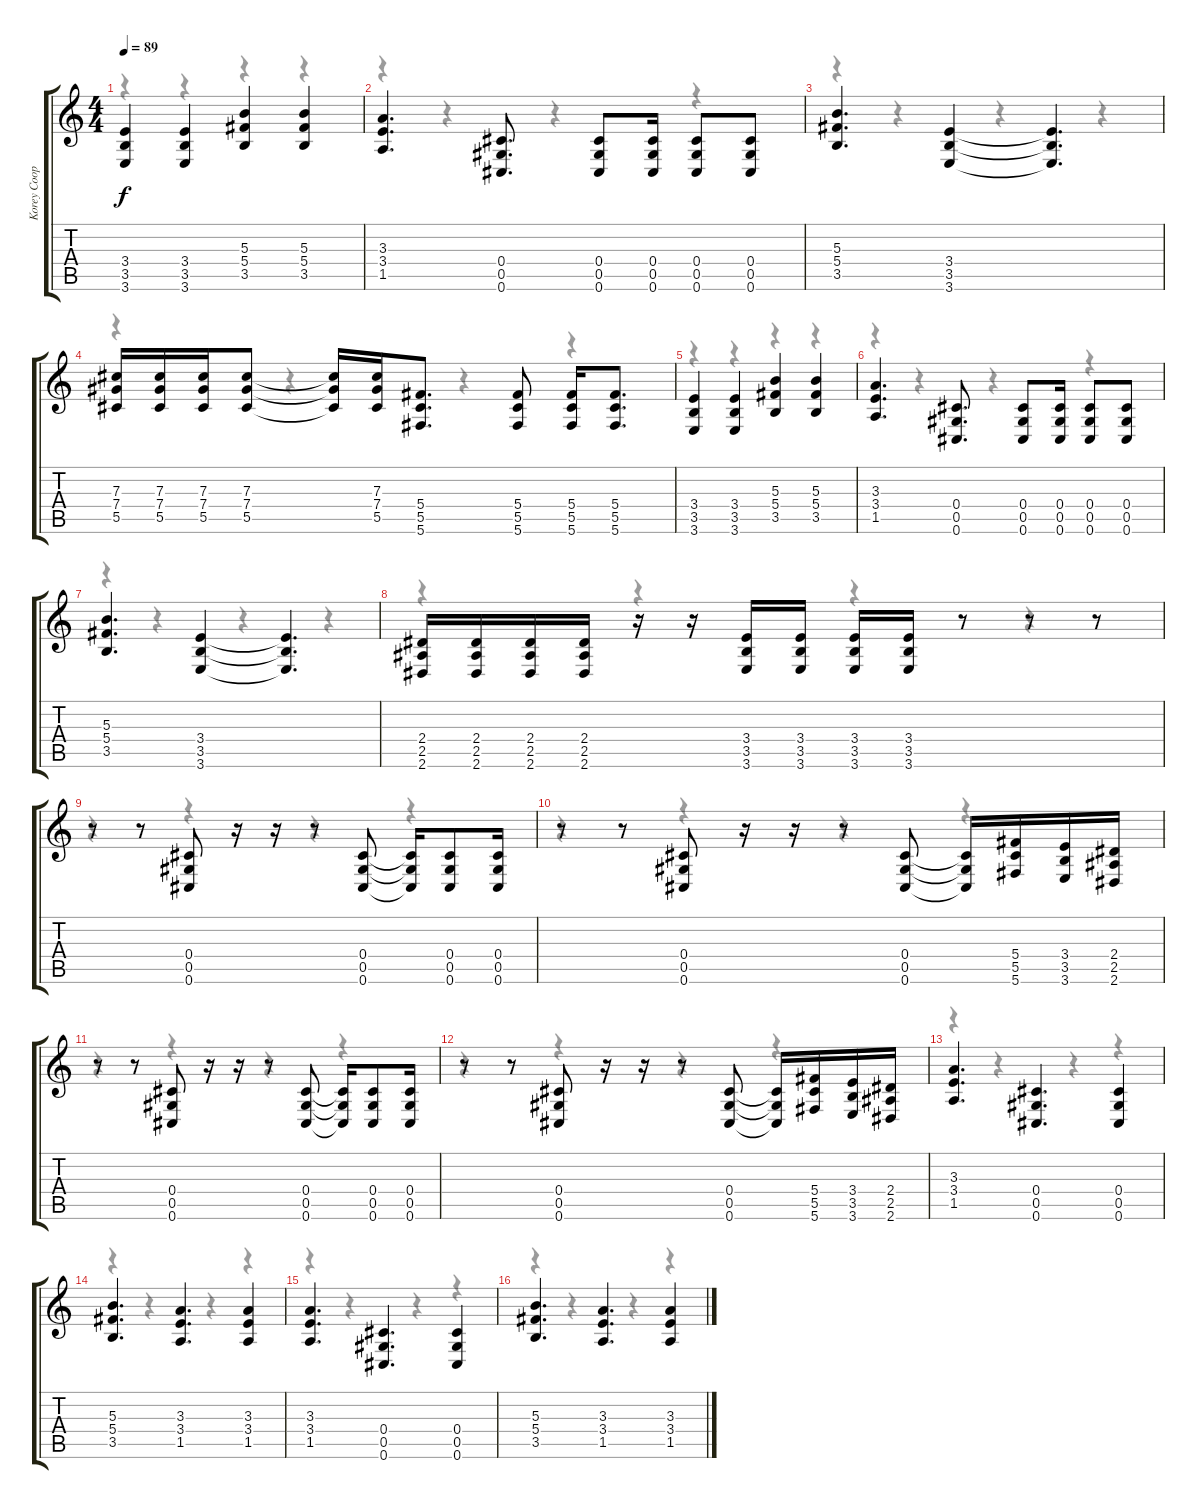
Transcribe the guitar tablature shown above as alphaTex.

\track ("Korey Cooper" "Korey Coop") {instrument overdrivenguitar}
\staff {score tabs}
\tuning (Eb4 Bb3 Gb3 Db3 Ab2 Db2) {hide}
\voice
\ts (4 4)
\tempo 89
\clef g2
\ks c
(3.4 3.5 3.6).4{dy f} (3.4 3.5 3.6).4 (5.3 5.4 3.5).4 (5.3 5.4 3.5).4 |
(3.3 3.4 1.5).4{d} (0.4 0.5 0.6).8{d} (0.4 0.5 0.6).8 (0.4 0.5 0.6).16 (0.4 0.5 0.6).8 (0.4 0.5 0.6).8 |
(5.3 5.4 3.5).4{d} (3.4 3.5 3.6).4 (3.4{t} 3.5{t} 3.6{t}).4{d} |
(7.3 7.4 5.5).16 (7.3 7.4 5.5).16 (7.3 7.4 5.5).16 (7.3 7.4 5.5).8 (7.3{t} 7.4{t} 5.5{t}).16 (7.3 7.4 5.5).16 (5.4 5.5 5.6).8{d} (5.4 5.5 5.6).8 (5.4 5.5 5.6).16 (5.4 5.5 5.6).8{d} |
(3.4 3.5 3.6).4 (3.4 3.5 3.6).4 (5.3 5.4 3.5).4 (5.3 5.4 3.5).4 |
(3.3 3.4 1.5).4{d} (0.4 0.5 0.6).8{d} (0.4 0.5 0.6).8 (0.4 0.5 0.6).16 (0.4 0.5 0.6).8 (0.4 0.5 0.6).8 |
(5.3 5.4 3.5).4{d} (3.4 3.5 3.6).4 (3.4{t} 3.5{t} 3.6{t}).4{d} |
(2.4 2.5 2.6).16 (2.4 2.5 2.6).16 (2.4 2.5 2.6).16 (2.4 2.5 2.6).16 r.16 r.16 (3.4 3.5 3.6).16 (3.4 3.5 3.6).16 (3.4 3.5 3.6).16 (3.4 3.5 3.6).16 r.8 r.8 r.8 |
r.8 r.8 (0.4 0.5 0.6).8 r.16 r.16 r.8 (0.4 0.5 0.6).8 (0.4{t} 0.5{t} 0.6{t}).16 (0.4 0.5 0.6).8 (0.4 0.5 0.6).16 |
r.8 r.8 (0.4 0.5 0.6).8 r.16 r.16 r.8 (0.4 0.5 0.6).8 (0.4{t} 0.5{t} 0.6{t}).16 (5.4 5.5 5.6).16 (3.4 3.5 3.6).16 (2.4 2.5 2.6).16 |
r.8 r.8 (0.4 0.5 0.6).8 r.16 r.16 r.8 (0.4 0.5 0.6).8 (0.4{t} 0.5{t} 0.6{t}).16 (0.4 0.5 0.6).8 (0.4 0.5 0.6).16 |
r.8 r.8 (0.4 0.5 0.6).8 r.16 r.16 r.8 (0.4 0.5 0.6).8 (0.4{t} 0.5{t} 0.6{t}).16 (5.4 5.5 5.6).16 (3.4 3.5 3.6).16 (2.4 2.5 2.6).16 |
(3.3 3.4 1.5).4{d} (0.4 0.5 0.6).4{d} (0.4 0.5 0.6).4 |
(5.3 5.4 3.5).4{d} (3.3 3.4 1.5).4{d} (3.3 3.4 1.5).4 |
(3.3 3.4 1.5).4{d} (0.4 0.5 0.6).4{d} (0.4 0.5 0.6).4 |
(5.3 5.4 3.5).4{d} (3.3 3.4 1.5).4{d} (3.3 3.4 1.5).4
\voice
\clef g2
\ottava regular
\simile none
\ks c
r.4{dy f} r.4 r.4 r.4 |
r.4 r.4 r.4 r.4 |
r.4 r.4 r.4 r.4 |
r.4 r.4 r.4 r.4 |
r.4 r.4 r.4 r.4 |
r.4 r.4 r.4 r.4 |
r.4 r.4 r.4 r.4 |
r.4 r.4 r.4 r.4 |
r.4 r.4 r.4 r.4 |
r.4 r.4 r.4 r.4 |
r.4 r.4 r.4 r.4 |
r.4 r.4 r.4 r.4 |
r.4 r.4 r.4 r.4 |
r.4 r.4 r.4 r.4 |
r.4 r.4 r.4 r.4 |
r.4 r.4 r.4 r.4
